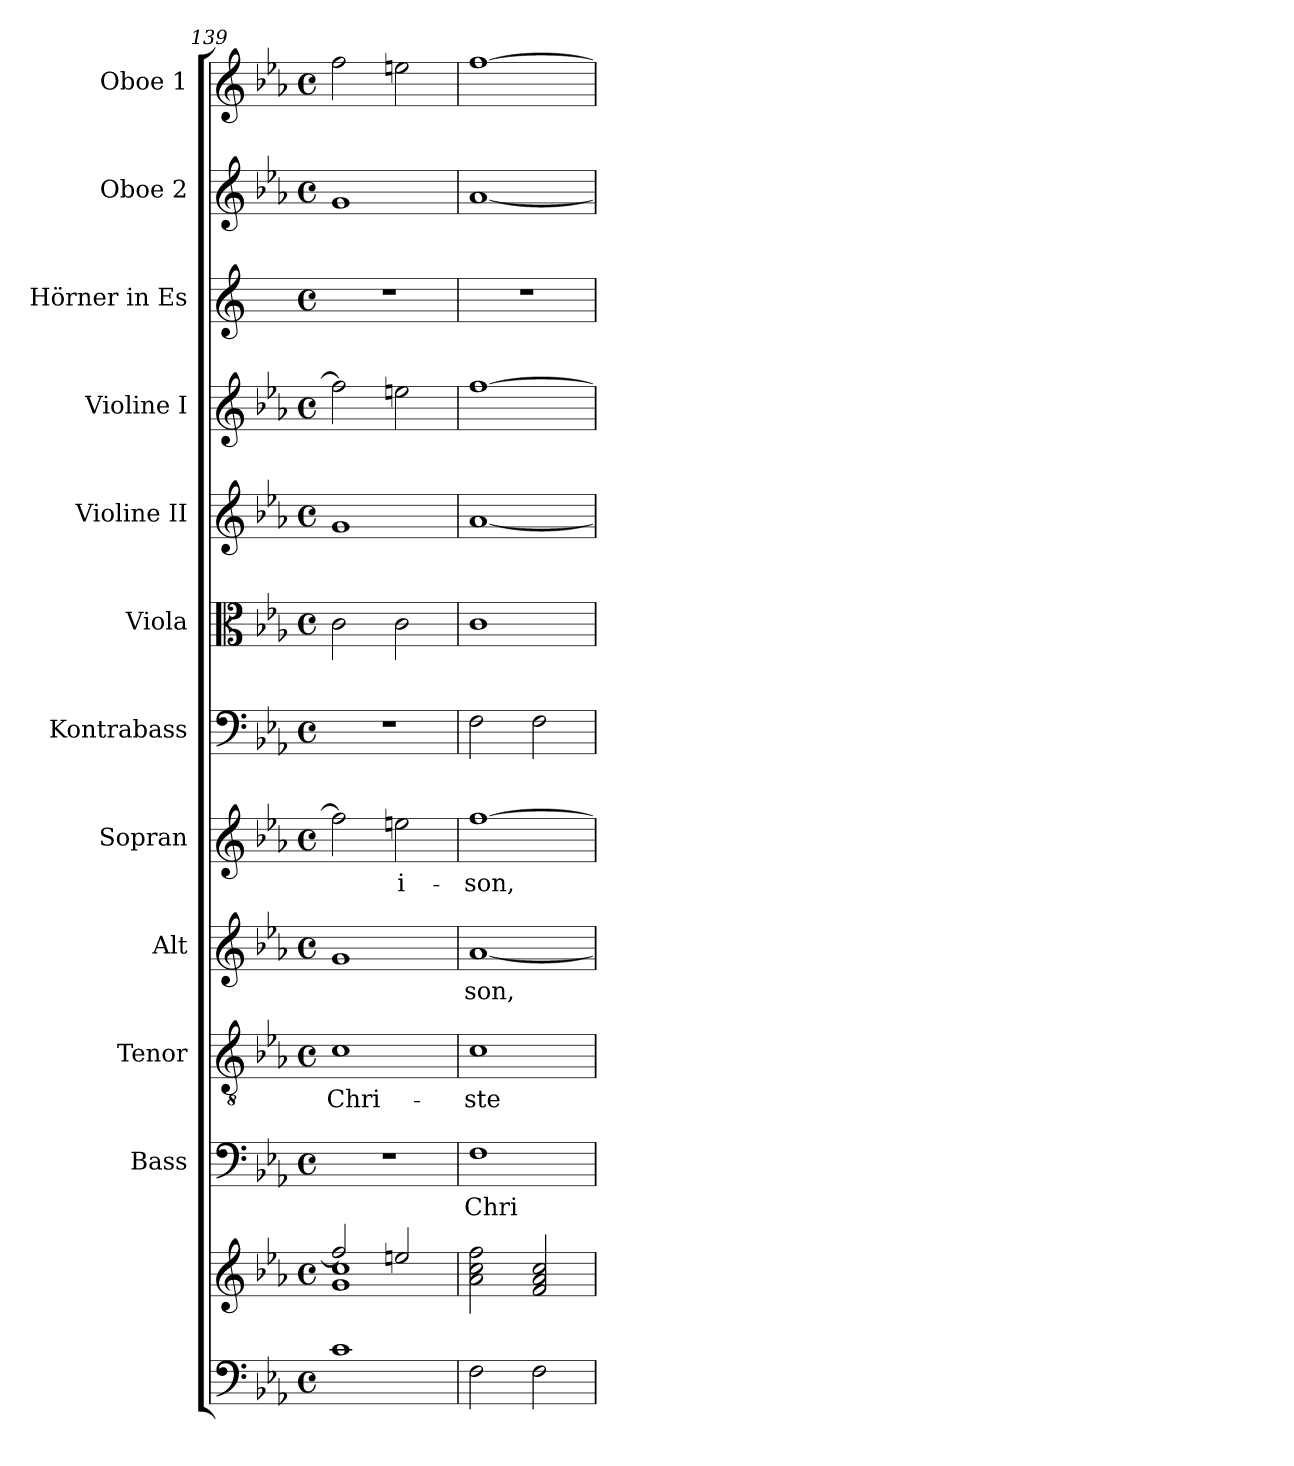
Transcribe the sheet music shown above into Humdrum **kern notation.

**kern	**kern	**kern	**text	**kern	**text	**kern	**text	**kern	**text	**kern	**kern	**kern	**kern	**kern	**kern	**kern
*part12	*part12	*part11	*part11	*part10	*part10	*part9	*part9	*part8	*part8	*part7	*part6	*part5	*part4	*part3	*part2	*part1
*staff13	*staff12	*staff11	*staff11	*staff10	*staff10	*staff9	*staff9	*staff8	*staff8	*staff7	*staff6	*staff5	*staff4	*staff3	*staff2	*staff1
*	*	*I"Bass	*	*I"Tenor	*	*I"Alt	*	*I"Sopran	*	*I"Kontrabass	*I"Viola	*I"Violine II	*I"Violine I	*I"Hörner in Es	*I"Oboe 2	*I"Oboe 1
*	*	*I'B.	*	*I'T.	*	*I'A.	*	*I'S.	*	*I'Kb.	*I'Vla.	*I'Vl. II	*I'Vl. I	*	*I'Ob. 2	*I'Ob. 1
*clefF4	*clefG2	*clefF4	*	*clefGv2	*	*clefG2	*	*clefG2	*	*clefF4	*clefC3	*clefG2	*clefG2	*clefG2	*clefG2	*clefG2
*	*	*	*	*	*	*	*	*	*	*ITrd7c12	*	*	*	*ITrd5c9	*	*
*k[b-e-a-]	*k[b-e-a-]	*k[b-e-a-]	*	*k[b-e-a-]	*	*k[b-e-a-]	*	*k[b-e-a-]	*	*k[b-e-a-]	*k[b-e-a-]	*k[b-e-a-]	*k[b-e-a-]	*k[b-e-a-]	*k[b-e-a-]	*k[b-e-a-]
*E-:	*E-:	*E-:	*	*E-:	*	*E-:	*	*E-:	*	*E-:	*E-:	*E-:	*E-:	*E-:	*E-:	*E-:
*M4/4	*M4/4	*M4/4	*	*M4/4	*	*M4/4	*	*M4/4	*	*M4/4	*M4/4	*M4/4	*M4/4	*M4/4	*M4/4	*M4/4
*met(c)	*met(c)	*met(c)	*	*met(c)	*	*met(c)	*	*met(c)	*	*met(c)	*met(c)	*met(c)	*met(c)	*met(c)	*met(c)	*met(c)
=139	=139	=139	=139	=139	=139	=139	=139	=139	=139	=139	=139	=139	=139	=139	=139	=139
*	*^	*	*	*	*	*	*	*	*	*	*	*	*	*	*	*
!	!	!	!	!	!	!LO:LY:b	!	!	!	!	!	!	!	!	!	!	!
1c	2ff/]	1g 1cc	1r	.	1c	Chri-	1g	.	2ff\]	.	1r	2c\	1g	2ff\]	1r	1g	2ff\
!	!	!	!	!	!	!	!	!	!	!LO:LY:b	!	!	!	!	!	!	!
.	2een/	.	.	.	.	.	.	.	2een\	-i-	.	2c\	.	2een\	.	.	2een\
*	*v	*v	*	*	*	*	*	*	*	*	*	*	*	*	*	*	*
!!LO:PB:g=z
=140	=140	=140	=140	=140	=140	=140	=140	=140	=140	=140	=140	=140	=140	=140	=140	=140
!	!	!	!LO:LY:b	!	!LO:LY:b	!	!LO:LY:b	!	!LO:LY:b	!	!	!	!	!	!	!
2F\	2a-\ 2cc\ 2ff\	1F	Chri-	1c	-ste	[1a-	-son,	[1ff	-son,	2FF\	1c	[1a-	[1ff	1r	[1a-	[1ff
2F\	2f/ 2a-/ 2cc/	.	.	.	.	.	.	.	.	2FF\	.	.	.	.	.	.
=	=	=	=	=	=	=	=	=	=	=	=	=	=	=	=	=
*-	*-	*-	*-	*-	*-	*-	*-	*-	*-	*-	*-	*-	*-	*-	*-	*-
